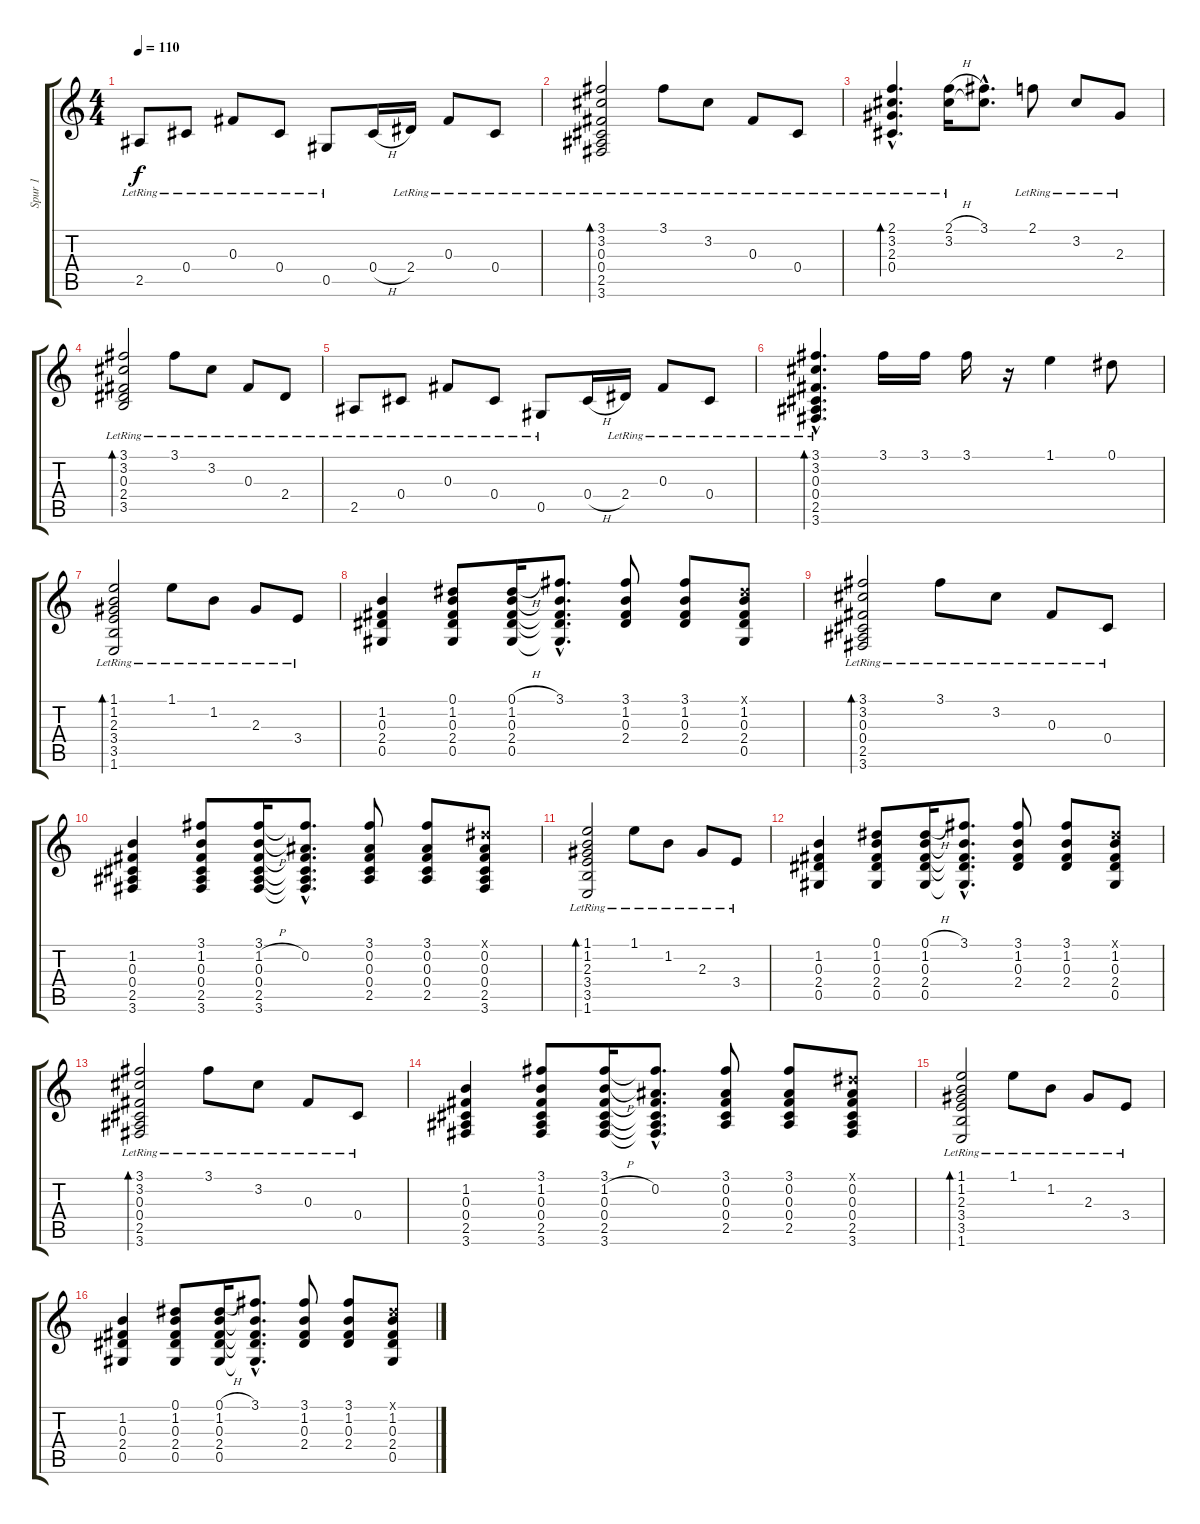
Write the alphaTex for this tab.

\track ("Spur 1" "Spur 1") {instrument acousticguitarnylon}
\staff {score tabs}
\tuning (Eb4 Bb3 Gb3 Db3 Ab2 Eb2) {hide}
\ts (4 4)
\tempo 110
\clef g2
\ks c
2.5{lr}.8{dy f} 0.4{lr}.8 0.3{lr}.8 0.4{lr}.8 0.5{lr}.8 0.4{h}.16 2.4{lr}.16 0.3{lr}.8 0.4{lr}.8 |
(3.1{lr} 3.2{lr} 0.3{lr} 0.4{lr} 2.5{lr} 3.6{lr}).2{bd 120} 3.1{lr}.8 3.2{lr}.8 0.3{lr}.8 0.4{lr}.8 |
(2.1{hac lr} 3.2{hac lr} 2.3{hac lr} 0.4{hac lr}).4{d bd 120} (2.1{h} 3.2{lr}).16 (3.1{hac} 3.2{hac t}).8{d} 2.1{lr}.8 3.2{lr}.8 2.3{lr}.8 |
(3.1{lr} 3.2{lr} 0.3{lr} 2.4{lr} 3.5{lr}).2{bd 120} 3.1{lr}.8 3.2{lr}.8 0.3{lr}.8 2.4{lr}.8 |
2.5{lr}.8 0.4{lr}.8 0.3{lr}.8 0.4{lr}.8 0.5{lr}.8 0.4{h}.16 2.4{lr}.16 0.3{lr}.8 0.4{lr}.8 |
(3.1{hac} 3.2{hac lr} 0.3{hac lr} 0.4{hac lr} 2.5{hac lr} 3.6{hac lr}).4{d bd 120} 3.1.16 3.1.16 3.1.16 r.16 1.1.4 0.1.8 |
(1.1 1.2{lr} 2.3{lr} 3.4{lr} 3.5{lr} 1.6{lr}).2{bd 120} 1.1{lr}.8 1.2{lr}.8 2.3{lr}.8 3.4{lr}.8 |
(1.2 0.3 2.4 0.5).4 (0.1 1.2 0.3 2.4 0.5).8 (0.1{h} 1.2 0.3 2.4 0.5).16 (3.1{hac} 1.2{hac t} 0.3{hac t} 2.4{hac t} 0.5{hac t}).8{d} (3.1 1.2 0.3 2.4).8 (3.1 1.2 0.3 2.4).8 (0.1{x} 1.2 0.3 2.4 0.5).8 |
(3.1{lr} 3.2{lr} 0.3{lr} 0.4{lr} 2.5{lr} 3.6{lr}).2{bd 120} 3.1{lr}.8 3.2{lr}.8 0.3{lr}.8 0.4{lr}.8 |
(1.2 0.3 0.4 2.5 3.6).4 (3.1 1.2 0.3 0.4 2.5 3.6).8 (3.1 1.2{h} 0.3 0.4 2.5 3.6).16 (3.1{hac t} 0.2{hac} 0.3{hac t} 0.4{hac t} 2.5{hac t} 3.6{hac t}).8{d} (3.1 0.2 0.3 0.4 2.5).8 (3.1 0.2 0.3 0.4 2.5).8 (0.1{x} 0.2 0.3 0.4 2.5 3.6).8 |
(1.1 1.2{lr} 2.3{lr} 3.4{lr} 3.5{lr} 1.6{lr}).2{bd 120} 1.1{lr}.8 1.2{lr}.8 2.3{lr}.8 3.4{lr}.8 |
(1.2 0.3 2.4 0.5).4 (0.1 1.2 0.3 2.4 0.5).8 (0.1{h} 1.2 0.3 2.4 0.5).16 (3.1{hac} 1.2{hac t} 0.3{hac t} 2.4{hac t} 0.5{hac t}).8{d} (3.1 1.2 0.3 2.4).8 (3.1 1.2 0.3 2.4).8 (0.1{x} 1.2 0.3 2.4 0.5).8 |
(3.1{lr} 3.2{lr} 0.3{lr} 0.4{lr} 2.5{lr} 3.6{lr}).2{bd 120} 3.1{lr}.8 3.2{lr}.8 0.3{lr}.8 0.4{lr}.8 |
(1.2 0.3 0.4 2.5 3.6).4 (3.1 1.2 0.3 0.4 2.5 3.6).8 (3.1 1.2{h} 0.3 0.4 2.5 3.6).16 (3.1{hac t} 0.2{hac} 0.3{hac t} 0.4{hac t} 2.5{hac t} 3.6{hac t}).8{d} (3.1 0.2 0.3 0.4 2.5).8 (3.1 0.2 0.3 0.4 2.5).8 (0.1{x} 0.2 0.3 0.4 2.5 3.6).8 |
(1.1 1.2{lr} 2.3{lr} 3.4{lr} 3.5{lr} 1.6{lr}).2{bd 120} 1.1{lr}.8 1.2{lr}.8 2.3{lr}.8 3.4{lr}.8 |
(1.2 0.3 2.4 0.5).4 (0.1 1.2 0.3 2.4 0.5).8 (0.1{h} 1.2 0.3 2.4 0.5).16 (3.1{hac} 1.2{hac t} 0.3{hac t} 2.4{hac t} 0.5{hac t}).8{d} (3.1 1.2 0.3 2.4).8 (3.1 1.2 0.3 2.4).8 (0.1{x} 1.2 0.3 2.4 0.5).8
